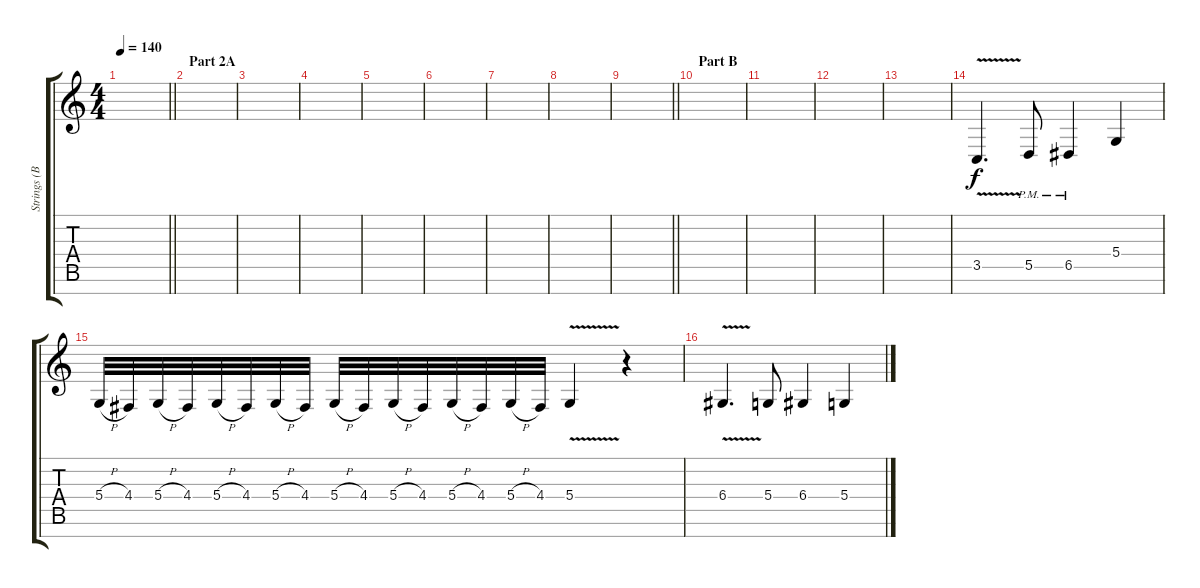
\track ("Strings (Backing Melody)" "Strings (B") {instrument stringensemble1}
\staff {score tabs}
\tuning (E4 B3 G3 D3 A2 E2 B1) {hide}
\ts (4 4)
\tempo 140
\clef g2
\barLineRight lightlight
\ks c
|
\section ("" "Part 2A")
|
|
|
|
|
|
|
\barLineRight lightlight
|
\section ("" "Part B")
|
|
|
|
3.5{v}.4{d} 5.5{pm}.8 6.5{pm}.4 5.4.4 |
5.4{h}.32 4.4.32 5.4{h}.32 4.4.32 5.4{h}.32 4.4.32 5.4{h}.32 4.4.32 5.4{h}.32 4.4.32 5.4{h}.32 4.4.32 5.4{h}.32 4.4.32 5.4{h}.32 4.4.32 5.4{v}.4 r.4 |
6.4{v}.4{d} 5.4.8 6.4.4 5.4.4
